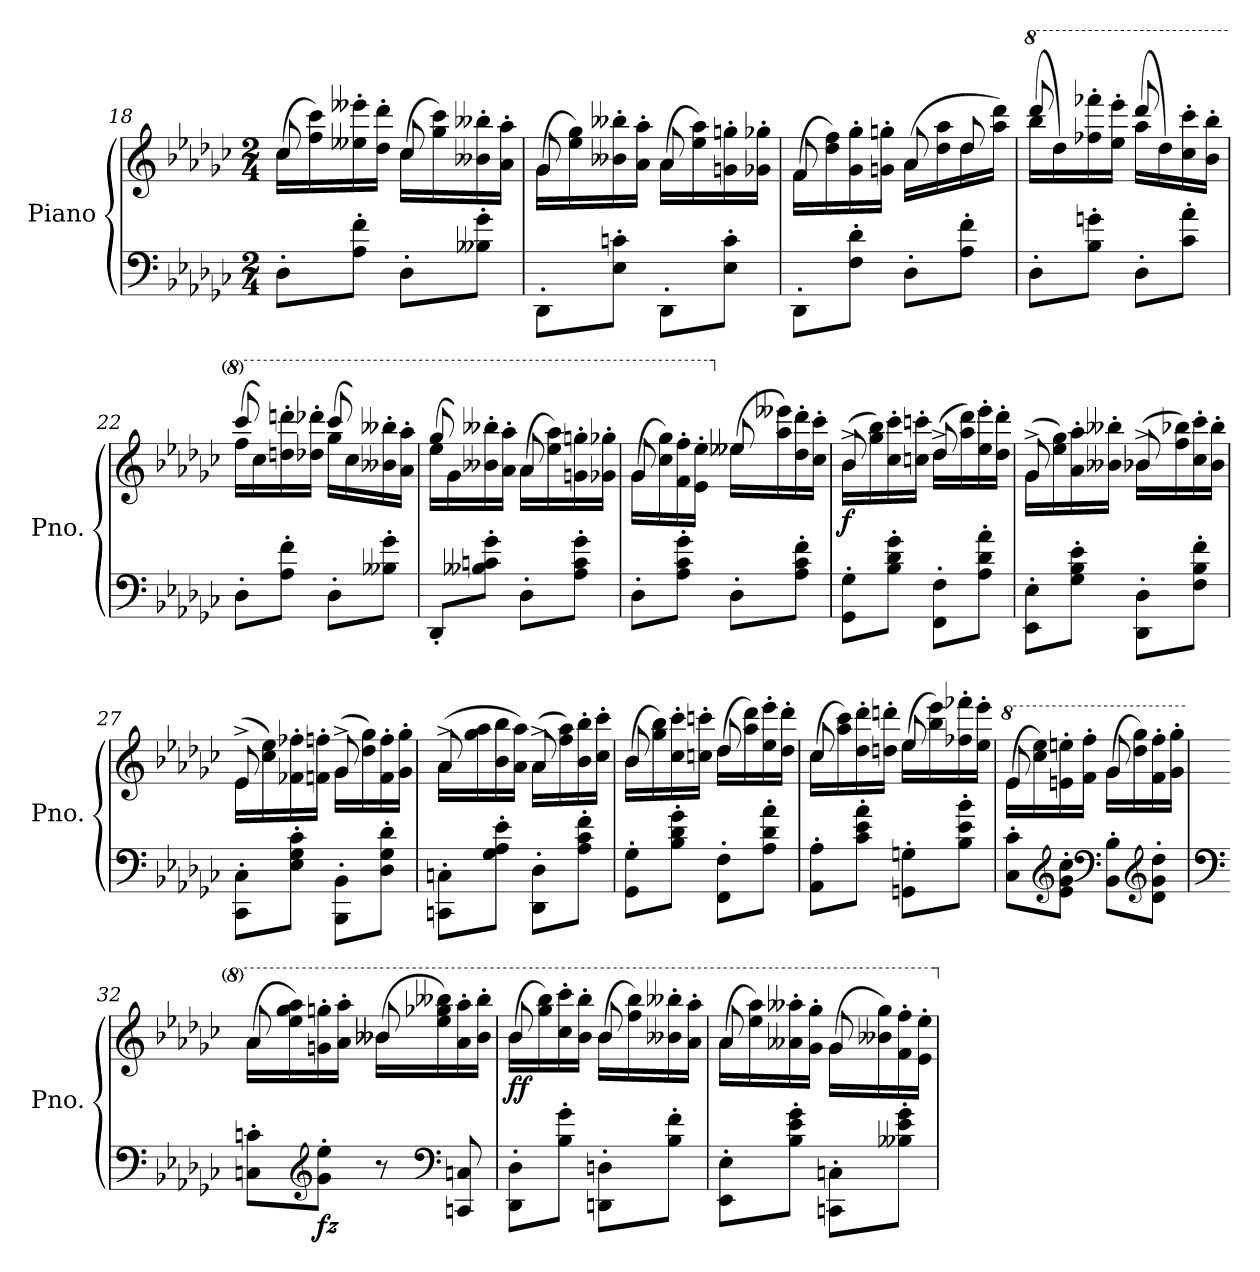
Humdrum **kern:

**kern	**kern	**dynam
*part1	*part1	*part1
*staff2	*staff1	*staff1/2
*I"Piano	*	*
*I'Pno.	*	*
*clefF4	*clefG2	*
*k[b-e-a-d-g-c-]	*k[b-e-a-d-g-c-]	*
*M2/4	*M2/4	*
=18	=18	=18
*	*^	*
8D-'\L	(<16cc-\LL	8cc-/	.
.	16ff\ 16ccc-\)	.	.
8A-\' 8f\'J	16ee--X\' 16eee--X\'	8ryy	.
.	16dd-\' 16ddd-\'JJ	.	.
8D-'\L	(<16cc-\LL	8cc-/	.
.	16gg-\ 16ccc-\)	.	.
8B--X\' 8g-\'J	16b--X\' 16bb--X\'	8ryy	.
.	16a-\' 16aa-\'JJ	.	.
=19	=19	=19	=19
8DD-'\L	(<16g-\LL	8g-/	.
.	16ee-\ 16gg-\)	.	.
8E-\' 8cn\'J	16b--X\' 16bb--X\'	8ryy	.
.	16a-\' 16aa-\'JJ	.	.
8DD-'\L	(<16a-\LL	8a-/	.
.	16ee-\ 16aa-\)	.	.
8E-\' 8c\'J	16gn\' 16ggn\'	8ryy	.
.	16g-X\' 16gg-X\'JJ	.	.
!!LO:LB:g=z	!!
=20	=20	=20	=20
8DD-'\L	(<16f\LL	8f/	.
.	16dd-\ 16ff\)	.	.
8F\' 8d-\'J	16g-\' 16gg-\'	8ryy	.
.	16gn\' 16ggn\'JJ	.	.
8D-'\L	(<16a-\LL	8a-/	.
.	16dd-\ 16aa-\	.	.
8A-\' 8f\'J	16dd-\	8dd-/	.
.	16aa-\ 16ddd-\JJ)	.	.
=21	=21	=21	=21
*	*8va	*	*
8D-'\L	(<16bbb-\LL	8dddd-/	.
.	16ddd-\)	.	.
8B-\' 8gn\'J	16fff-X\' 16ffff-X\'	8ryy	.
.	16eee-\' 16eeee-\'JJ	.	.
8D-'\L	(<16aaa-\LL	8dddd-/	.
.	16ddd-\)	.	.
8c-\' 8a-\'J	16ccc-\' 16cccc-\'	8ryy	.
.	16bb-\' 16bbb-\'JJ	.	.
=22	=22	=22	=22
8D-'\L	(<16fff\LL	8cccc-/	.
.	16ccc-\)	.	.
8A-\' 8f\'J	16dddn\' 16ddddn\'	8ryy	.
.	16ddd-X\' 16dddd-X\'JJ	.	.
8D-'\L	(<16ggg-\LL	8cccc-/	.
.	16ccc-\)	.	.
8B--X\' 8g-\'J	16bb--X\' 16bbb--X\'	8ryy	.
.	16aa-\' 16aaa-\'JJ	.	.
=23	=23	=23	=23
8DD-'/L	(<16eee-\LL	8ggg-/	.
.	16gg-\)	.	.
8B--X\' 8cn\' 8g-\'J	16bb--X\' 16bbb--X\'	8ryy	.
.	16aa-\' 16aaa-\'JJ	.	.
8D-'\L	(<16aa-\LL	8aa-/	.
.	16eee-\ 16aaa-\)	.	.
8A-\' 8c\' 8g-\'J	16ggn\' 16gggn\'	8ryy	.
.	16gg-X\' 16ggg-X\'JJ	.	.
!!LO:LB:g=z	!!
=24	=24	=24	=24
8D-'\L	(<16gg-\LL	8gg-/	.
.	16ccc-\ 16ggg-\)	.	.
8A-\' 8c-\' 8g-\'J	16ff\' 16fff\'	8ryy	.
.	16ee-\' 16eee-\'JJ	.	.
*	*X8va	*	*
8D-'\L	(<16ee--X\LL	8ee--/	.
.	16aa-\ 16eee--X\)	.	.
8A-\' 8c-\' 8f\'J	16dd-\' 16ddd-\'	8ryy	.
.	16cc-\' 16ccc-\'JJ	.	.
=25	=25	=25	=25
!	!	!	!LO:DY:b
8GG-\' 8G-\'L	(<16b-^\LL	8b-/	f
.	16gg-\ 16bb-\)	.	.
8B-\' 8d-\' 8g-\'J	16cc-\' 16ccc-\'	8ryy	.
.	16ccn\' 16cccn\'JJ	.	.
8FF\' 8F\'L	(<16dd-^\LL	8dd-/	.
.	16aa-\ 16ddd-\)	.	.
8A-\' 8d-\' 8a-\'J	16ee-\' 16eee-\'	8ryy	.
.	16dd-\' 16ddd-\'JJ	.	.
=26	=26	=26	=26
8EE-\' 8E-\'L	(<16g-^\LL	8g-/	.
.	16ee-\ 16gg-\)	.	.
8G-\' 8B-\' 8e-\'J	16a-\' 16aa-\'	8ryy	.
.	16b--X\' 16bb--X\'JJ	.	.
8DD-\' 8D-\'L	(<16b-X^\LL	8b-/	.
.	16ff\ 16bb-X\)	.	.
8F\' 8B-\' 8f\'J	16cc-\' 16ccc-\'	8ryy	.
.	16b-\' 16bb-\'JJ	.	.
=27	=27	=27	=27
8CC-\' 8C-\'L	(<16e-^\LL	8e-/	.
.	16cc-\ 16ee-\)	.	.
8E-\' 8G-\' 8c-\'J	16f-X\' 16ff-X\'	8ryy	.
.	16fn\' 16ffn\'JJ	.	.
8BBB-\' 8BB-\'L	(<16g-^\LL	8g-/	.
.	16dd-\ 16gg-\)	.	.
8D-\' 8G-\' 8d-\'J	16f\' 16ff\'	8ryy	.
.	16g-\' 16gg-\'JJ	.	.
!!LO:LB:g=z	!!
=28	=28	=28	=28
8CCn\' 8Cn\'L	(<16a-^\LL	8a-/	.
.	16gg-\ 16aa-\	.	.
8G-\' 8A-\' 8e-\'J	16b-\ 16bb-\	8ryy	.
.	16a-\ 16aa-\JJ)	.	.
8DD-\' 8D-\'L	(<16a-^\LL	8a-/	.
.	16ff\ 16aa-\)	.	.
8A-\' 8c-\' 8f\'J	16b-\' 16bb-\'	8ryy	.
.	16cc-\' 16ccc-\'JJ	.	.
=29	=29	=29	=29
8GG-\' 8G-\'L	(<16b-\LL	8b-/	.
.	16gg-\ 16bb-\)	.	.
8B-\' 8d-\' 8g-\'J	16cc-\' 16ccc-\'	8ryy	.
.	16ccn\' 16cccn\'JJ	.	.
8FF\' 8F\'L	(<16dd-\LL	8dd-/	.
.	16aa-\ 16ddd-\)	.	.
8A-\' 8d-\' 8a-\'J	16ee-\' 16eee-\'	8ryy	.
.	16dd-\' 16ddd-\'JJ	.	.
=30	=30	=30	=30
8AA-\' 8A-\'L	(<16cc-\LL	8cc-/	.
.	16aa-\ 16ccc-\)	.	.
8c-\' 8e-\' 8a-\'J	16dd-\' 16ddd-\'	8ryy	.
.	16ddn\' 16dddn\'JJ	.	.
8GGn\' 8Gn\'L	(<16ee-\LL	8ee-/	.
.	16bb-\ 16eee-\)	.	.
8B-\' 8e-\' 8b-\'J	16ff-X\' 16fff-X\'	8ryy	.
.	16ee-\' 16eee-\'JJ	.	.
=31	=31	=31	=31
*	*8va	*	*
8C-\' 8c-\'L	(<16ee-\LL	8ee-/	.
.	16ccc-\ 16eee-\)	.	.
*clefG2	*	*	*
8e-\' 8g-\' 8cc-\'J	16een\' 16eeen\'	8ryy	.
.	16ff\' 16fff\'JJ	.	.
*clefF4	*	*	*
8BB-\' 8B-\'L	(<16gg-\LL	8gg-/	.
.	16ddd-\ 16ggg-\)	.	.
*clefG2	*	*	*
8d-\' 8g-\' 8dd-\'J	16ff\' 16fff\'	8ryy	.
.	16gg-\' 16ggg-\'JJ	.	.
!!LO:PB:g=z	!!
=32	=32	=32	=32
*clefF4	*	*	*
8Cn\' 8cn\'L	(<16aa-\LL	8aa-/	.
.	16eee-\ 16ggg-\ 16aaa-\)	.	.
*clefG2	*	*	*
!	!	!	!LO:DY:b=2
8g-\' 8ee-\'J	16ggn\' 16gggn\'	8ryy	fz
.	16aa-\' 16aaa-\'JJ	.	.
8r	(<16bb--X\LL	8bb--/	.
.	16eee-\ 16ggg-X\ 16bbb--X\)	.	.
*clefF4	*	*	*
8CCn/ 8Cn/	16aa-\' 16aaa-\'	8ryy	.
.	16bb--\' 16bbb--\'JJ	.	.
=33	=33	=33	=33
!	!	!	!LO:DY:b
8DD-\' 8D-\'L	(<16bb-\LL	8bb-/	ff
.	16ggg-\ 16bbb-\)	.	.
8B-\' 8g-\'J	16ccc-\' 16cccc-\'	8ryy	.
.	16bb-\' 16bbb-\'JJ	.	.
8DDn\' 8Dn\'L	(<16bb-\LL	8bb-/	.
.	16fff\ 16bbb-\)	.	.
8B-\' 8f\'J	16bb--X\' 16bbb--X\'	8ryy	.
.	16aa-\' 16aaa-\'JJ	.	.
=34	=34	=34	=34
8EE-\' 8E-\'L	(<16aa-\LL	8aa-/	.
.	16eee-\ 16aaa-\)	.	.
8B-\' 8e-\' 8g-\'J	16aa--X\' 16aaa--X\'	8ryy	.
.	16gg-\' 16ggg-\'JJ	.	.
8CCn\' 8Cn\'L	(<16gg-\LL	8gg-/	.
.	16bb--X\ 16ggg-\)	.	.
8B--X\' 8e-\' 8g-\'J	16ff\' 16fff\'	8ryy	.
.	16ee-\' 16eee-\'JJ	.	.
*	*v	*v	*
*	*X8va	*
=	=	=
*-	*-	*-
